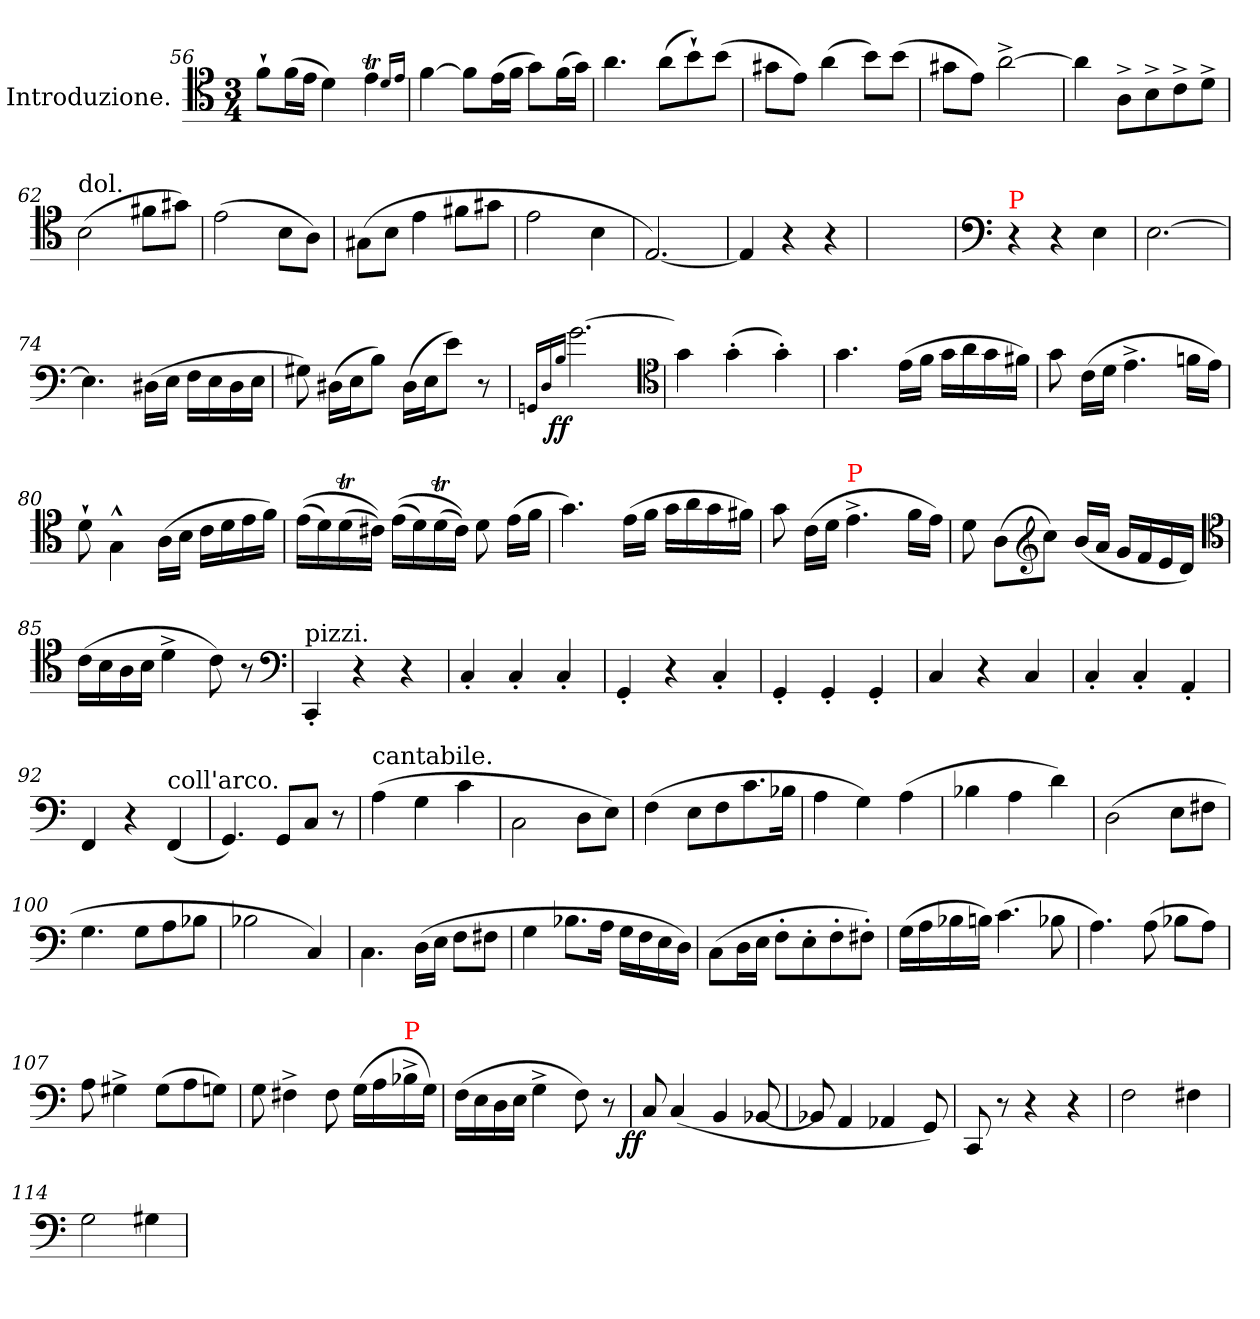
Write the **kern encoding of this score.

**kern	**dynam
*part1	*part1
*staff1	*staff1
*I"Introduzione.	*
*clefC4	*
*k[]	*
*M3/4	*
=56	=56
8f`>L	.
(>16fL	.
16eJJ	.
4d)	.
4et	.
16qqd/LL	.
16qqe/JJ	.
=57	=57
[4f	.
8fL]	.
(>16eL	.
16fJJ	.
8gL)	.
(>16fL	.
16gJJ)	.
=58	=58
4.a	.
(>8aL	.
8b`>)	.
(>8bJ	.
=59	=59
8g#XL	.
8eJ)	.
(>4a	.
8bL)	.
(>8bJ	.
=60	=60
8g#XL	.
8eJ)	.
[2a^<	.
=61	=61
4a]	.
8A^>L	.
8B^>	.
8c^>	.
8d^>J	.
=62	=62
!LO:TX:a:t=dol.	!
(>2B	.
8f#XL	.
8g#XJ)	.
=63	=63
(>2e	.
8BL	.
8AJ)	.
=64	=64
(>8G#XL	.
8BJ	.
4e	.
8f#XL	.
8g#XJ	.
=65	=65
2e	.
4B	.
=66	=66
[2.E)	.
=67	=67
4E]	.
4r	.
4r	.
=68	=68
2.ryy	.
=72	=72
*clefF4	*
!LO:TX:a:color=red:t=P	!
4r	.
4r	.
4E	.
=73	=73
[2.E	.
=74	=74
4.E]	.
(>16D#XLL	.
16EJJ	.
16FLL	.
16E	.
16D#	.
16EJJ	.
=75	=75
8G#X)	.
(>16D#XLL	.
16EJ	.
8BJ)	.
(>16D#LL	.
16EJ	.
8eJ)	.
8r	.
=76	=76
16qqGGn/LL	.
16qqD	.
16qqB/JJ	.
!	!LO:DY:rj
[2.g	ff
*clefC4	*
=77	=77
4g]	.
(>4g'>	.
4g'>)	.
=78	=78
4.g	.
(>16eLL	.
16fJJ	.
16gLL	.
16a	.
16g	.
16f#XJJ)	.
=79	=79
8g	.
(>16cLL	.
16dJJ	.
4.e^<	.
16fnLL	.
16eJJ)	.
=80	=80
8d`>	.
4G^^>\	.
(>16ALL	.
16BJJ	.
16cLL	.
16d	.
16e	.
16fJJ)	.
=81	=81
(>(>16eLL	.
16d)	.
(>16dT	.
16c#XJJ))	.
(>(>16eLL	.
16d)	.
(>16dT	.
16c#JJ))	.
8d	.
(>16eLL	.
16fJJ	.
=82	=82
4.g)	.
(>16eLL	.
16fJJ	.
16gLL	.
16a	.
16g	.
16f#XJJ)	.
=83	=83
8g	.
(>16cLL	.
16dJJ	.
!LO:TX:a:color=red:t=P	!
4.e^<	.
16fLL	.
16eJJ)	.
=84	=84
8d	.
(>8AL	.
*clefG2	*
8ccJ)	.
(<16bLL	.
16aJJ	.
16gLL	.
16f	.
16e	.
16dJJ)	.
*clefC4	*
=85	=85
(>16cLL	.
16B	.
16A	.
16BJJ	.
4d^<	.
8c)	.
8r	.
*clefF4	*
=86	=86
!LO:TX:a:t=pizzi.	!
4CC'<	.
4r	.
4r	.
=87	=87
4C'<	.
4C'<	.
4C'<	.
=88	=88
4GG'<	.
4r	.
4C'<	.
=89	=89
4GG'<	.
4GG'<	.
4GG'<	.
=90	=90
4C	.
4r	.
4C	.
=91	=91
4C'<	.
4C'<	.
4AA'<	.
=92	=92
4FF	.
4r	.
!LO:TX:a:t=coll'arco.	!
(<4FF	.
=93	=93
4.GG)	.
8GGL	.
8CJ	.
8r	.
=94	=94
!LO:TX:a:t=cantabile.	!
(>4A	.
4G	.
4c	.
=95	=95
2C\	.
8DL	.
8EJ)	.
=96	=96
(>4F	.
8EL	.
8F	.
8.c	.
16B-XJk	.
=97	=97
4A	.
4G)	.
(>4A	.
=98	=98
4B-X	.
4A	.
4d)	.
=99	=99
(>2D	.
8EL	.
8F#XJ	.
=100	=100
4.G	.
8GL	.
8A	.
8B-XJ	.
=101	=101
2B-X	.
4C)	.
=102	=102
4.C\	.
(>16DLL	.
16EJJ	.
8FL	.
8F#XJ	.
=103	=103
4G	.
8.B-XL	.
16AJk	.
16GLL	.
16F	.
16E	.
16DJJ)	.
=104	=104
(>8CL	.
16DL	.
16EJJ	.
8F'>L	.
8E'>	.
8F'>	.
8F#X'>J)	.
=105	=105
(>16GLL	.
16A	.
16B-X	.
16BnJJ)	.
(>4.c	.
8B-X	.
=106	=106
4.A)	.
(>8A	.
8B-XL	.
8AJ)	.
=107	=107
8A	.
4G#X^<	.
(>8G#L	.
8A	.
8GnJ)	.
=108	=108
8G	.
4F#X^<	.
8F#	.
(>16GLL	.
16A	.
!LO:TX:a:color=red:t=P	!
16B-X^<	.
16GJJ)	.
=109	=109
(>16FLL	.
16E	.
16D	.
16EJJ	.
4G^<	.
8F)	.
8r	.
=110	=110
!	!LO:DY:rj
8C	ff
(<4C	.
4BB	.
[8BB-X	.
=111	=111
8BB-X]	.
4AA	.
4AA-X	.
8GG)	.
=112	=112
8CC	.
8r	.
4r	.
4r	.
=113	=113
2F	.
4F#X	.
=114	=114
2G	.
4G#X	.
=	=
*-	*-
